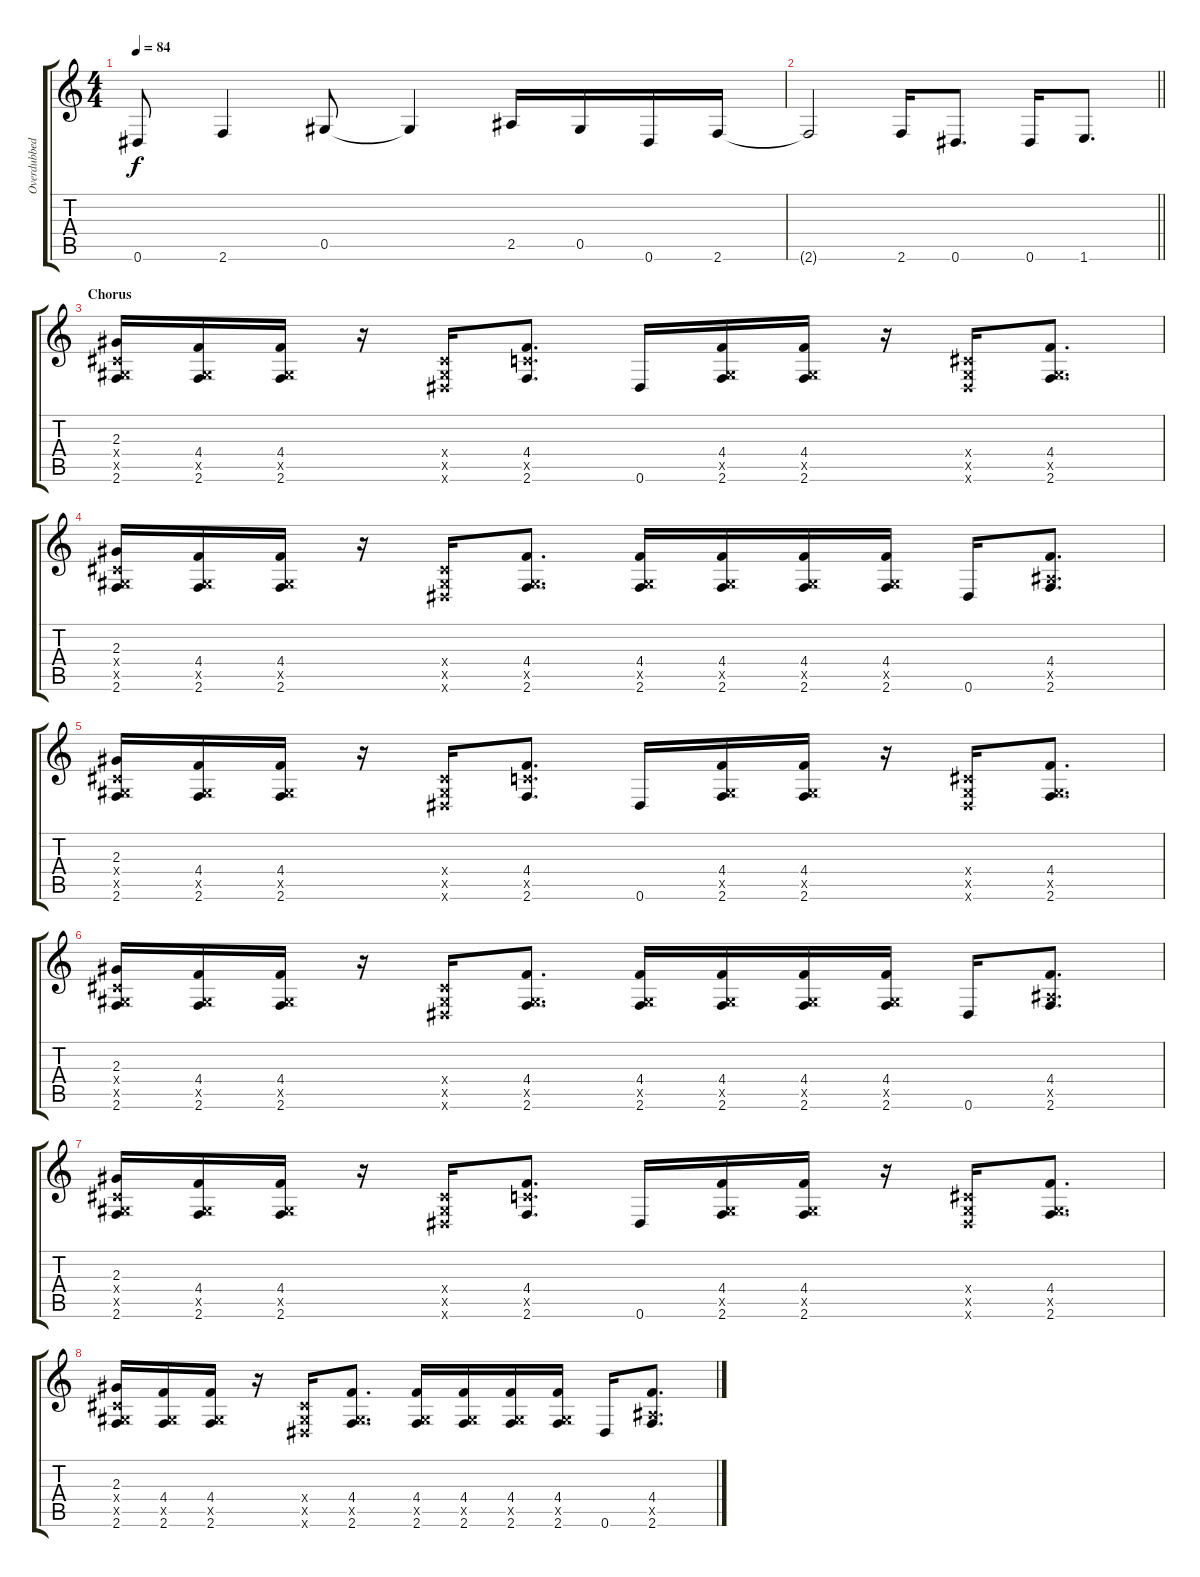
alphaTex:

\track ("Overdubbed Guitar (Morello)" "Overdubbed") {instrument distortionguitar}
\staff {score tabs}
\tuning (Eb4 Bb3 Gb3 Db3 Ab2 Eb2) {hide}
\ts (4 4)
\tempo 84
\clef g2
\ks c
0.6.8{dy f} 2.6.4 0.5.8 0.5{t}.4 2.5.16 0.5.16 0.6.16 2.6.16 |
\barLineRight lightlight
2.6{t}.2 2.6.16 0.6.8{d} 0.6.16 1.6.8{d} |
\section ("" "Chorus")
(2.3 0.4{x} 0.5{x} 2.6).16 (4.4 0.5{x} 2.6).16 (4.4 0.5{x} 2.6).16 r.16 (0.4{x} 0.5{x} 0.6{x}).16 (4.4 4.5{x} 2.6).8{d} 0.6.16 (4.4 0.5{x} 2.6).16 (4.4 0.5{x} 2.6).16 r.16 (0.4{x} 0.5{x} 0.6{x}).16 (4.4 0.5{x} 2.6).8{d} |
(2.3 0.4{x} 0.5{x} 2.6).16 (4.4 0.5{x} 2.6).16 (4.4 0.5{x} 2.6).16 r.16 (0.4{x} 0.5{x} 0.6{x}).16 (4.4 0.5{x} 2.6).8{d} (4.4 0.5{x} 2.6).16 (4.4 0.5{x} 2.6).16 (4.4 0.5{x} 2.6).16 (4.4 0.5{x} 2.6).16 0.6.16 (4.4 2.5{x} 2.6).8{d} |
(2.3 0.4{x} 0.5{x} 2.6).16 (4.4 0.5{x} 2.6).16 (4.4 0.5{x} 2.6).16 r.16 (0.4{x} 0.5{x} 0.6{x}).16 (4.4 4.5{x} 2.6).8{d} 0.6.16 (4.4 0.5{x} 2.6).16 (4.4 0.5{x} 2.6).16 r.16 (0.4{x} 0.5{x} 0.6{x}).16 (4.4 0.5{x} 2.6).8{d} |
(2.3 0.4{x} 0.5{x} 2.6).16 (4.4 0.5{x} 2.6).16 (4.4 0.5{x} 2.6).16 r.16 (0.4{x} 0.5{x} 0.6{x}).16 (4.4 0.5{x} 2.6).8{d} (4.4 0.5{x} 2.6).16 (4.4 0.5{x} 2.6).16 (4.4 0.5{x} 2.6).16 (4.4 0.5{x} 2.6).16 0.6.16 (4.4 2.5{x} 2.6).8{d} |
(2.3 0.4{x} 0.5{x} 2.6).16 (4.4 0.5{x} 2.6).16 (4.4 0.5{x} 2.6).16 r.16 (0.4{x} 0.5{x} 0.6{x}).16 (4.4 4.5{x} 2.6).8{d} 0.6.16 (4.4 0.5{x} 2.6).16 (4.4 0.5{x} 2.6).16 r.16 (0.4{x} 0.5{x} 0.6{x}).16 (4.4 0.5{x} 2.6).8{d} |
(2.3 0.4{x} 0.5{x} 2.6).16 (4.4 0.5{x} 2.6).16 (4.4 0.5{x} 2.6).16 r.16 (0.4{x} 0.5{x} 0.6{x}).16 (4.4 0.5{x} 2.6).8{d} (4.4 0.5{x} 2.6).16 (4.4 0.5{x} 2.6).16 (4.4 0.5{x} 2.6).16 (4.4 0.5{x} 2.6).16 0.6.16 (4.4 2.5{x} 2.6).8{d}
